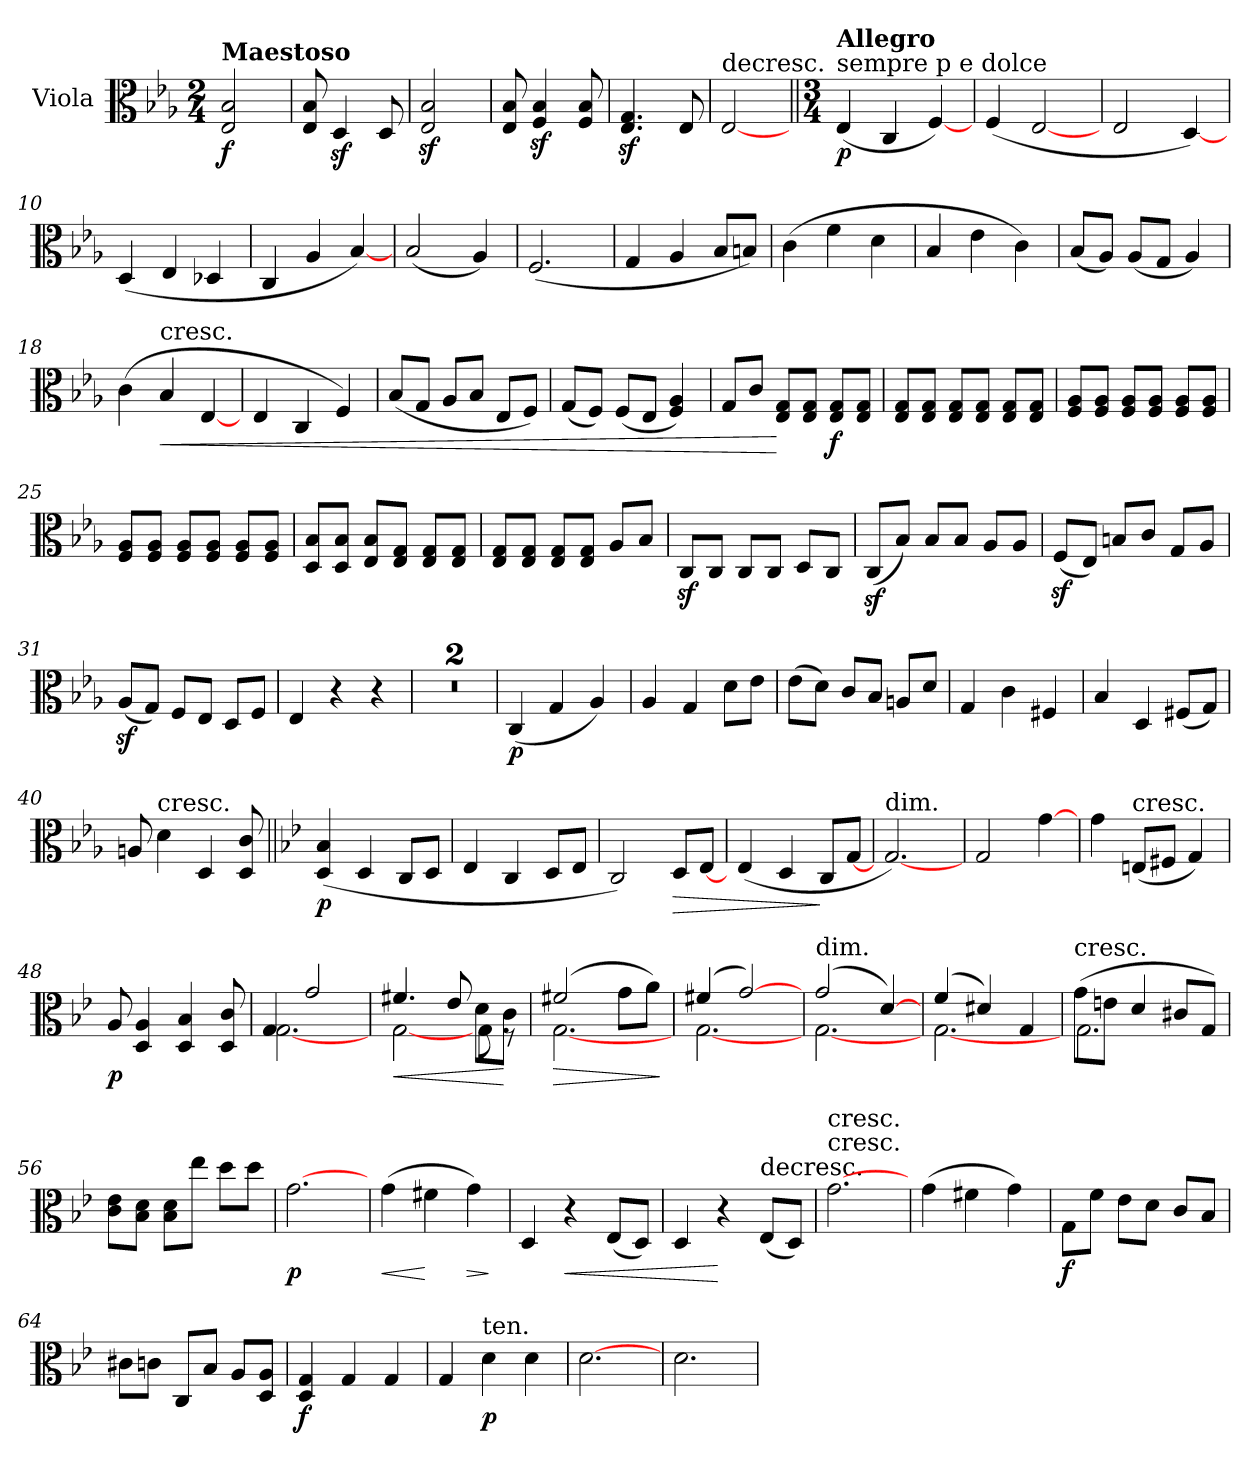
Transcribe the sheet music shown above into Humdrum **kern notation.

**kern	**dynam
*part1	*part1
*staff1	*staff1
*I"Viola	*
*I'Vla	*
*clefC3	*
*k[b-e-a-]	*
*E-:	*
*M2/4	*
=1	=1
!LO:TX:a:B:t=Maestoso	!
2E- 2B-	f
=2	=2
8E- 8B-	.
4Dz	.
8D	.
=3	=3
2E-z 2B-z	.
=4	=4
8E- 8B-	.
4Fz 4B-z	.
8F 8B-	.
=5	=5
4.E-z 4.Gz	.
8E-	.
=6	=6
!LO:TX:t=decresc.	!
[2E-	.
=7||	=7||
*M3/4	*
!LO:TX:a:t=sempre p  e  dolce	!
!LO:TX:a:B:t=Allegro	!
(4E-	p
4C	.
[4F)	.
=8	=8
(4F	.
[2E-	.
=9	=9
2E-	.
[4D)	.
=10	=10
(4D	.
4E-	.
4D-X	.
=11	=11
4C	.
4A-	.
[4B-)	.
=12	=12
(2B-	.
4A-)	.
=13	=13
(2.F	.
=14	=14
4G	.
4A-	.
8B-/L	.
8Bn/J)	.
=15	=15
(4c	.
4f	.
4d	.
=16	=16
4B-	.
4e-	.
4c)	.
=17	=17
(8B-/L	.
8A-/J)	.
(8A-/L	.
8G/J	.
4A-)	.
=18	=18
(4c	.
!LO:TX:a:t=cresc.	!
!	!LO:HP:b
4B-	<
[4E-	.
=19	=19
4E-	.
4C	.
4F)	.
=20	=20
(8B-/L	.
8G/J	.
8A-/L	.
8B-/J	.
8E-/L	.
8F/J)	.
=21	=21
(8G/L	.
8F/J)	.
(8F/L	.
8E-/J	.
4F 4A-)	.
=22	=22
8G/L	.
8c/J	.
8E-/ 8G/L	[
8E-/ 8G/J	.
8E-/ 8G/L	f
8E-/ 8G/J	.
=23	=23
8E-/ 8G/L	.
8E-/ 8G/J	.
8E-/ 8G/L	.
8E-/ 8G/J	.
8E-/ 8G/L	.
8E-/ 8G/J	.
=24	=24
8F/ 8A-/L	.
8F/ 8A-/J	.
8F/ 8A-/L	.
8F/ 8A-/J	.
8F/ 8A-/L	.
8F/ 8A-/J	.
=25	=25
8F/ 8A-/L	.
8F/ 8A-/J	.
8F/ 8A-/L	.
8F/ 8A-/J	.
8F/ 8A-/L	.
8F/ 8A-/J	.
=26	=26
8D/ 8B-/L	.
8D/ 8B-/J	.
8E-/ 8B-/L	.
8E-/ 8G/J	.
8E-/ 8G/L	.
8E-/ 8G/J	.
=27	=27
8E-/ 8G/L	.
8E-/ 8G/J	.
8E-/ 8G/L	.
8E-/ 8G/J	.
8A-/L	.
8B-/J	.
=28	=28
8Cz/L	.
8C/J	.
8C/L	.
8C/J	.
8D/L	.
8C/J	.
=29	=29
(8Cz/L	.
8B-/J)	.
8B-/L	.
8B-/J	.
8A-/L	.
8A-/J	.
=30	=30
(8Fz/L	.
8E-/J)	.
8Bn/L	.
8c/J	.
8G/L	.
8A-/J	.
=31	=31
(8A-z/L	.
8G/J)	.
8F/L	.
8E-/J	.
8D/L	.
8F/J	.
=32	=32
4E-	.
4r	.
4r	.
=33	=33
2.r	.
=34	=34
2.r	.
=35	=35
(4C	p
4G	.
4A-)	.
=36	=36
4A-	.
4G	.
8d\L	.
8e-\J	.
=37	=37
(8e-\L	.
8d\J)	.
8c/L	.
8B-/J	.
8An/L	.
8d/J	.
=38	=38
4G	.
4c	.
4F#X	.
=39	=39
4B-	.
4D	.
(8F#X/L	.
8G/J)	.
=40	=40
8An	.
!LO:TX:a:t=cresc.	!
4d	.
4D	.
8D 8c	.
=41||	=41||
*k[b-e-]	*
*g:	*
(4D 4B-	p
4D	.
8C/L	.
8D/J	.
=42	=42
4E-	.
4C	.
8D/L	.
8E-/J	.
=43	=43
2C)	.
!	!LO:HP:b
8D/L	>
[8E-/J	.
=44	=44
(4E-	.
4D	.
8C/L	]
[8G/J	.
=45	=45
!LO:TX:a:t=dim.	!
[2.G)	.
=46	=46
2G	.
[4g	.
=47	=47
4g	.
!LO:TX:a:t=cresc.	!
(8En/L	.
8F#X/J	.
4G)	.
=48	=48
8A	p
4D 4A	.
4D 4B-	.
8D 8c	.
=49	=49
*^	*
4G	[2.G	.
2g	.	.
=50	=50	=50
!	!	!LO:HP:b
4.f#X	[2G	<
8e-	.	.
8d\L	8G	.
8c\J	8r	[
=51	=51	=51
!	!	!LO:HP:b
(2f#X	[2.G	>
8g\L	.	.
8a\J)	.	.
*v	*v	*
.	]
=52	=52
*^	*
(4f#X	[2.G	.
[2g)	.	.
=53	=53	=53
!LO:TX:a:t=dim.	!	!
(2g	[2.G	.
[4d)	.	.
=54	=54	=54
(4f	[2.G	.
4d#X)	.	.
4G	.	.
=55	=55	=55
!LO:TX:a:t=cresc.	!	!
(8g\L	2.G	.
8en\J	.	.
4d	.	.
8c#X/L	.	.
8G/J)	.	.
*v	*v	*
=56	=56
8c\ 8e-\L	.
8B-\ 8d\J	.
8B-\ 8d\L	.
8ee-\J	.
8dd\L	.
8dd\J	.
=57	=57
[2.g	p
=58	=58
!	!LO:HP:b
(4g	<
4f#X	[
!	!LO:HP:b
4g)	>
.	]
=59	=59
4D	.
!	!LO:HP:b
4r	<
(8E-/L	.
8D/J)	.
=60	=60
4D	.
4r	[
!LO:TX:t=decresc.	!
(8E-/L	.
8D/J)	.
=61	=61
!LO:TX:t=cresc.	!
!LO:TX:a:t=cresc.	!
[2.g	.
=62	=62
(4g	.
4f#X	.
4g)	.
=63	=63
8G\L	f
8f\J	.
8e-\L	.
8d\J	.
8c/L	.
8B-/J	.
=64	=64
8c#X\L	.
8cn\J	.
8C/L	.
8B-/J	.
8A/L	.
8D/ 8A/J	.
=65	=65
4D 4G	f
4G	.
4G	.
=66	=66
4G	.
!LO:TX:a:t=ten.	!
4d	p
4d	.
=67	=67
[2.d	.
=68	=68
2.d	.
=	=
*-	*-
